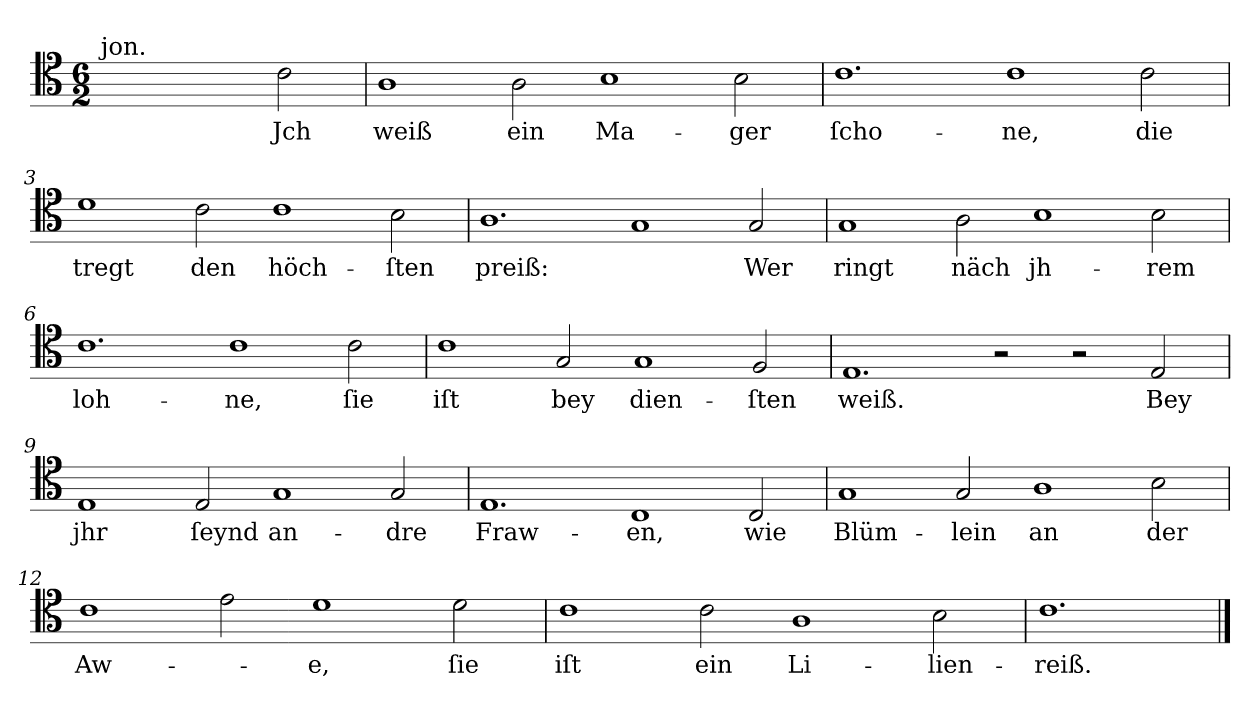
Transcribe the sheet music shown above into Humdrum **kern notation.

**kern	**text
*part1	*part1
*staff1	*staff1
*clefC4	*
*k[]	*
*C:ion	*
*M6/2	*
=	=
!LO:TX:a:t=jon.	!
2ryy	.
2ryy	.
2c	Jch
=1	=1
1A	weiß
2A	ein
1B	Ma-
2B	-ger
=2	=2
1.c	ſcho-
1c	-ne,
2c	die
=3	=3
1d	tregt
2c	den
1c	höch-
2B	-ſten
=4	=4
1.A	preiß:
1G	.
2G	Wer
=5	=5
1G	ringt
2A	näch
1B	jh-
2B	-rem
=6	=6
1.c	loh-
1c	-ne,
2c	ſie
=7	=7
1c	iſt
2G	bey
1G	dien-
2F	-ſten
=8	=8
1.E	weiß.
2r	.
2r	.
2E	Bey
=9	=9
1E	jhr
2E	ſeynd
1G	an-
2G	-dre
=10	=10
1.E	Fraw-
1C	-en,
2C	wie
=11	=11
1G	Blüm-
2G	-lein
1A	an
2B	der
=12	=12
1c	Aw-
2e	.
1d	-e,
2d	ſie
=13	=13
1c	iſt
2c	ein
1A	Li-
2B	-lien-
=14	=14
1.c\	-reiß.
==	==
*-	*-
